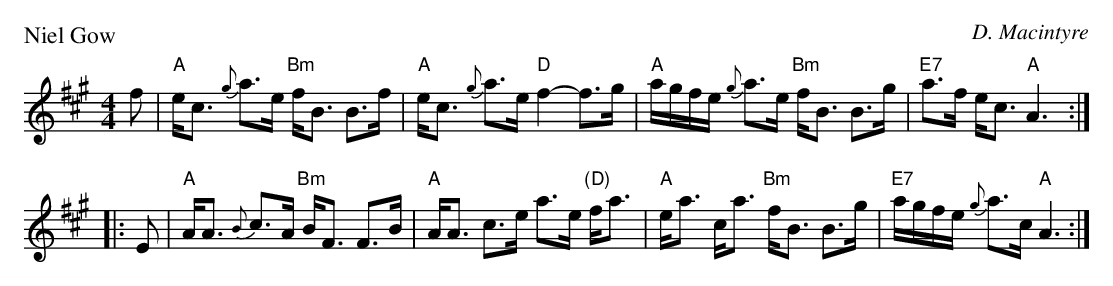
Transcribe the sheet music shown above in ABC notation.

X:1
P: Niel Gow
C: D. Macintyre
M: 4/4
L: 1/8
K: A
   f \
| "A"e<c      {g}a>e "Bm"f<B B>f | "A"e<c {g}a>e "D"f2- f>g \
| "A"a/g/f/e/ {g}a>e "Bm"f<B B>g | "E7"a>f   e<c "A"A3 :|
|: E \
| "A"A<A {B}c>A "Bm"B<F F>B | "A"A<A          c>e   a>e "(D)"f<a \
| "A"e<a    c<a "Bm"f<B B>g | "E7"a/g/f/e/ {g}a>c "A"A3 :|
